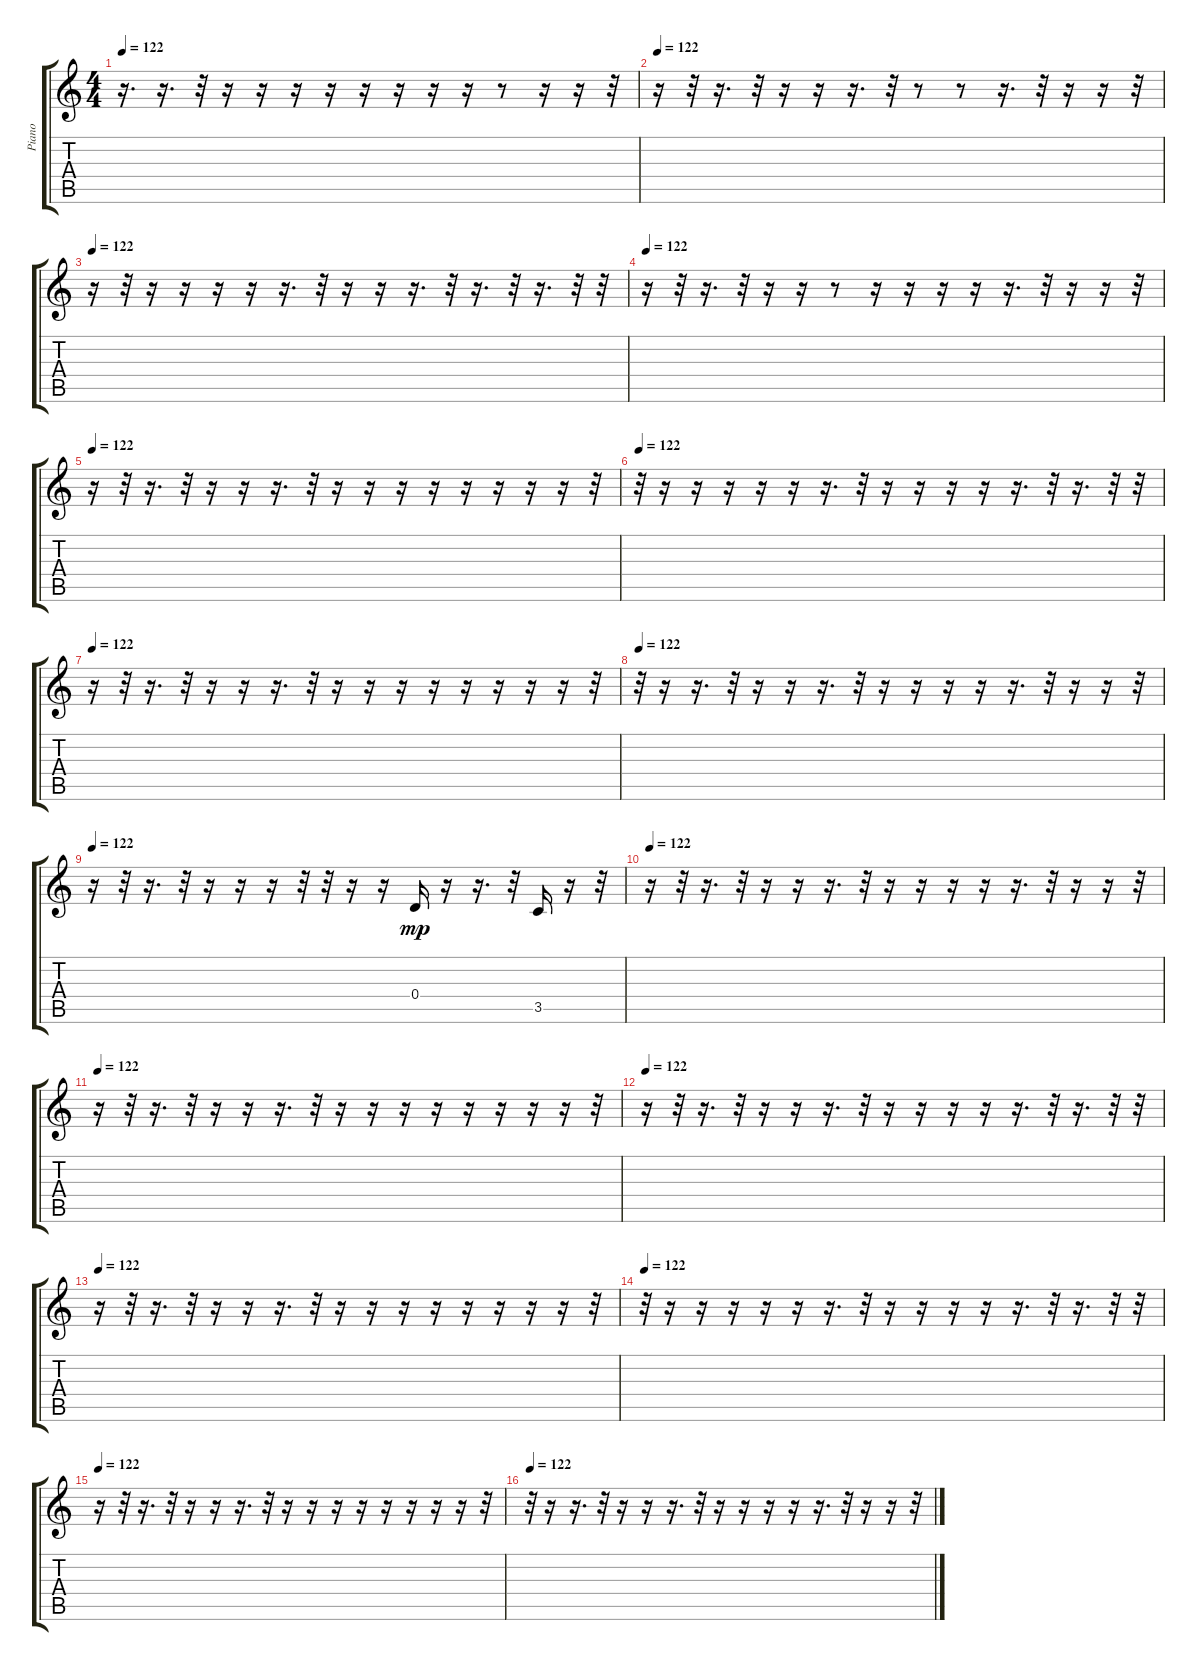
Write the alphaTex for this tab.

\track ("Piano" "Piano") {instrument acousticbass}
\staff {score tabs}
\tuning (E4 B3 G3 D3 A2 E2) {hide}
\ts (4 4)
\tempo 122
\clef g2
\ks c
r.16{d dy mp} r.16{d} r.32 r.16 r.16 r.16 r.16 r.16 r.16 r.16 r.16 r.8 r.16 r.16 r.32 |
\tempo 122
r.16 r.32 r.16{d} r.32 r.16 r.16 r.16{d} r.32 r.8 r.8 r.16{d} r.32 r.16 r.16 r.32 |
\tempo 122
r.16 r.32 r.16 r.16 r.16 r.16 r.16{d} r.32 r.16 r.16 r.16{d} r.32 r.16{d} r.32 r.16{d} r.32 r.32 |
\tempo 122
r.16 r.32 r.16{d} r.32 r.16 r.16 r.8 r.16 r.16 r.16 r.16 r.16{d} r.32 r.16 r.16 r.32 |
\tempo 122
r.16 r.32 r.16{d} r.32 r.16 r.16 r.16{d} r.32 r.16 r.16 r.16 r.16 r.16 r.16 r.16 r.16 r.32 |
\tempo 122
r.32 r.16 r.16 r.16 r.16 r.16 r.16{d} r.32 r.16 r.16 r.16 r.16 r.16{d} r.32 r.16{d} r.32 r.32 |
\tempo 122
r.16 r.32 r.16{d} r.32 r.16 r.16 r.16{d} r.32 r.16 r.16 r.16 r.16 r.16 r.16 r.16 r.16 r.32 |
\tempo 122
r.32 r.16 r.16{d} r.32 r.16 r.16 r.16{d} r.32 r.16 r.16 r.16 r.16 r.16{d} r.32 r.16 r.16 r.32 |
\tempo 122
r.16 r.32 r.16{d} r.32 r.16 r.16 r.16 r.32 r.32 r.16 r.16 0.4.16 r.16 r.16{d} r.32 3.5.16 r.16 r.32 |
\tempo 122
r.16 r.32 r.16{d} r.32 r.16 r.16 r.16{d} r.32 r.16 r.16 r.16 r.16 r.16{d} r.32 r.16 r.16 r.32 |
\tempo 122
r.16 r.32 r.16{d} r.32 r.16 r.16 r.16{d} r.32 r.16 r.16 r.16 r.16 r.16 r.16 r.16 r.16 r.32 |
\tempo 122
r.16 r.32 r.16{d} r.32 r.16 r.16 r.16{d} r.32 r.16 r.16 r.16 r.16 r.16{d} r.32 r.16{d} r.32 r.32 |
\tempo 122
r.16 r.32 r.16{d} r.32 r.16 r.16 r.16{d} r.32 r.16 r.16 r.16 r.16 r.16 r.16 r.16 r.16 r.32 |
\tempo 122
r.32 r.16 r.16 r.16 r.16 r.16 r.16{d} r.32 r.16 r.16 r.16 r.16 r.16{d} r.32 r.16{d} r.32 r.32 |
\tempo 122
r.16 r.32 r.16{d} r.32 r.16 r.16 r.16{d} r.32 r.16 r.16 r.16 r.16 r.16 r.16 r.16 r.16 r.32 |
\tempo 122
r.32 r.16 r.16{d} r.32 r.16 r.16 r.16{d} r.32 r.16 r.16 r.16 r.16 r.16{d} r.32 r.16 r.16 r.32
